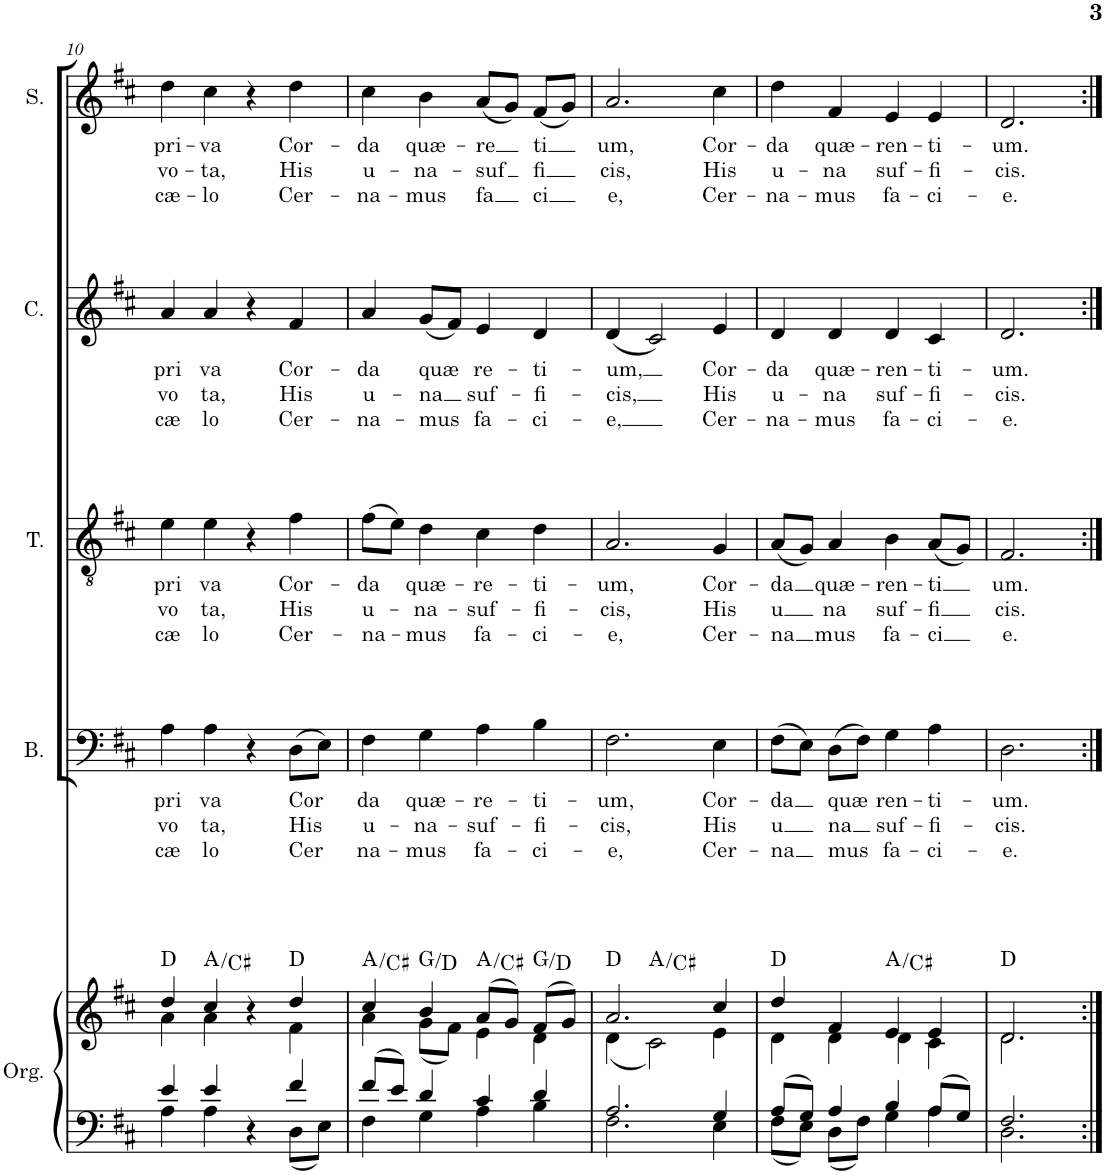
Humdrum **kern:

**kern	**kern	**text	**text	**text	**harte	**kern	**text	**text	**text	**kern	**text	**text	**text	**kern	**text	**text	**text	**kern	**text	**text	**text
*part5	*part5	*part5	*part5	*part5	*part5	*part4	*part4	*part4	*part4	*part3	*part3	*part3	*part3	*part2	*part2	*part2	*part2	*part1	*part1	*part1	*part1
*staff6	*staff5	*staff5	*staff5	*staff5	*	*staff4	*staff4	*staff4	*staff4	*staff3	*staff3	*staff3	*staff3	*staff2	*staff2	*staff2	*staff2	*staff1	*staff1	*staff1	*staff1
*I"Órgano	*	*	*	*	*	*I"Bajo	*	*	*	*I"Tenor	*	*	*	*I"Contralto	*	*	*	*I"Soprano	*	*	*
*	*	*	*	*	*	*I'B.	*	*	*	*I'T.	*	*	*	*I'C.	*	*	*	*I'S.	*	*	*
!!LO:PB:g=z
*clefF4	*clefG2	*	*	*	*	*clefF4	*	*	*	*clefGv2	*	*	*	*clefG2	*	*	*	*clefG2	*	*	*
*k[f#c#]	*k[f#c#]	*	*	*	*	*k[f#c#]	*	*	*	*k[f#c#]	*	*	*	*k[f#c#]	*	*	*	*k[f#c#]	*	*	*
*M4/4	*M4/4	*	*	*	*	*M4/4	*	*	*	*M4/4	*	*	*	*M4/4	*	*	*	*M4/4	*	*	*
=10	=10	=10	=10	=10	=10	=10	=10	=10	=10	=10	=10	=10	=10	=10	=10	=10	=10	=10	=10	=10	=10
*^	*	*	*	*	*	*	*	*	*	*	*	*	*	*	*	*	*	*	*	*	*
!	!	!	!LO:LY:b	!LO:LY:b	!LO:LY:b	!	!	!LO:LY:b	!LO:LY:b	!LO:LY:b	!	!LO:LY:b	!LO:LY:b	!LO:LY:b	!	!LO:LY:b	!LO:LY:b	!LO:LY:b	!	!LO:LY:b	!LO:LY:b	!LO:LY:b
*	*	*^	*	*	*	*	*	*	*	*	*	*	*	*	*	*	*	*	*	*	*	*
4e/	4A\	4dd/	4a\	pri-	vo-	cæ-	D:maj	4A\	pri	vo	cæ	4e\	pri	vo	cæ	4a/	pri	vo	cæ	4dd\	pri-	vo-	cæ-
!	!	!	!	!LO:LY:b	!LO:LY:b	!LO:LY:b	!	!	!LO:LY:b	!LO:LY:b	!LO:LY:b	!	!LO:LY:b	!LO:LY:b	!LO:LY:b	!	!LO:LY:b	!LO:LY:b	!LO:LY:b	!	!LO:LY:b	!LO:LY:b	!LO:LY:b
4e/	4A\	4cc#/	4a\	-va	-ta,	-lo	A:maj/3	4A\	-va	-ta,	-lo	4e\	-va	-ta,	-lo	4a/	-va	-ta,	-lo	4cc#\	-va	-ta,	-lo
4r	4ryy	4r	4ryy	.	.	.	.	4r	.	.	.	4r	.	.	.	4r	.	.	.	4r	.	.	.
!	!	!	!	!LO:LY:b	!LO:LY:b	!LO:LY:b	!	!	!LO:LY:b	!LO:LY:b	!LO:LY:b	!	!LO:LY:b	!LO:LY:b	!LO:LY:b	!	!LO:LY:b	!LO:LY:b	!LO:LY:b	!	!LO:LY:b	!LO:LY:b	!LO:LY:b
4f#/	8D\L	4dd/	4f#\	Cor-	His	Cer-	D:maj	(8D\L	Cor	His	Cer	4f#\	Cor-	His	Cer-	4f#/	Cor-	His	Cer-	4dd\	Cor-	His	Cer-
.	8E\J	.	.	.	.	.	.	8E\J)	.	.	.	.	.	.	.	.	.	.	.	.	.	.	.
=11	=11	=11	=11	=11	=11	=11	=11	=11	=11	=11	=11	=11	=11	=11	=11	=11	=11	=11	=11	=11	=11	=11	=11
!	!	!	!	!LO:LY:b	!LO:LY:b	!LO:LY:b	!	!	!LO:LY:b	!LO:LY:b	!LO:LY:b	!	!LO:LY:b	!LO:LY:b	!LO:LY:b	!	!LO:LY:b	!LO:LY:b	!LO:LY:b	!	!LO:LY:b	!LO:LY:b	!LO:LY:b
8f#/L	4F#\	4cc#/	4a\	-da	u-	-na-	A:maj/3	4F#\	-da	u-	-na-	(8f#\L	-da	u-	-na-	4a/	-da	u-	-na-	4cc#\	-da	u-	-na-
8e/J	.	.	.	.	.	.	.	.	.	.	.	8e\J)	.	.	.	.	.	.	.	.	.	.	.
!	!	!	!	!LO:LY:b	!LO:LY:b	!LO:LY:b	!	!	!LO:LY:b	!LO:LY:b	!LO:LY:b	!	!LO:LY:b	!LO:LY:b	!LO:LY:b	!	!LO:LY:b	!LO:LY:b	!LO:LY:b	!	!LO:LY:b	!LO:LY:b	!LO:LY:b
4d/	4G\	4b/	(8g\L	quæ-	-na-	-mus	G:maj/5	4G\	quæ-	-na-	-mus	4d\	quæ-	-na-	-mus	(8g/L	quæ	-na	-mus	4b\	quæ-	-na-	-mus
.	.	.	8f#\J)	.	.	.	.	.	.	.	.	.	.	.	.	8f#/J)	.	.	.	.	.	.	.
!	!	!	!	!LO:LY:b	!LO:LY:b	!LO:LY:b	!	!	!LO:LY:b	!LO:LY:b	!LO:LY:b	!	!LO:LY:b	!LO:LY:b	!LO:LY:b	!	!LO:LY:b	!LO:LY:b	!LO:LY:b	!	!LO:LY:b	!LO:LY:b	!LO:LY:b
4c#/	4A\	(8a/L	4e\	-re	-suf	fa	A:maj/3	4A\	-re-	-suf-	fa-	4c#\	-re-	-suf-	fa-	4e/	-re-	-suf-	fa-	(8a/L	-re	-suf	fa
.	.	8g/J)	.	.	.	.	.	.	.	.	.	.	.	.	.	.	.	.	.	8g/J)	.	.	.
!	!	!	!	!LO:LY:b	!LO:LY:b	!LO:LY:b	!	!	!LO:LY:b	!LO:LY:b	!LO:LY:b	!	!LO:LY:b	!LO:LY:b	!LO:LY:b	!	!LO:LY:b	!LO:LY:b	!LO:LY:b	!	!LO:LY:b	!LO:LY:b	!LO:LY:b
4d/	4B\	(8f#/L	4d\	ti	fi	ci	G:maj/5	4B\	-ti-	-fi-	-ci-	4d\	-ti-	-fi-	-ci-	4d/	-ti-	-fi-	-ci-	(8f#/L	ti	fi	ci
.	.	8g/J)	.	.	.	.	.	.	.	.	.	.	.	.	.	.	.	.	.	8g/J)	.	.	.
=12	=12	=12	=12	=12	=12	=12	=12	=12	=12	=12	=12	=12	=12	=12	=12	=12	=12	=12	=12	=12	=12	=12	=12
!	!	!	!	!LO:LY:b	!LO:LY:b	!LO:LY:b	!	!	!LO:LY:b	!LO:LY:b	!LO:LY:b	!	!LO:LY:b	!LO:LY:b	!LO:LY:b	!	!LO:LY:b	!LO:LY:b	!LO:LY:b	!	!LO:LY:b	!LO:LY:b	!LO:LY:b
2.A/	2.F#\	2.a/	(4d\	um,	cis,	e,	D:maj	2.F#\	um,	cis,	e,	2.A/	um,	cis,	e,	(4d/	-um,	-cis,	-e,	2.a/	um,	cis,	e,
.	.	.	2c#\)	.	.	.	A:maj/3	.	.	.	.	.	.	.	.	2c#/)	.	.	.	.	.	.	.
!	!	!	!	!LO:LY:b	!LO:LY:b	!LO:LY:b	!	!	!LO:LY:b	!LO:LY:b	!LO:LY:b	!	!LO:LY:b	!LO:LY:b	!LO:LY:b	!	!LO:LY:b	!LO:LY:b	!LO:LY:b	!	!LO:LY:b	!LO:LY:b	!LO:LY:b
4G/	4E\	4cc#/	4e\	Cor-	His	Cer-	.	4E\	Cor-	His	Cer-	4G/	Cor-	His	Cer-	4e/	Cor-	His	Cer-	4cc#\	Cor-	His	Cer-
=13	=13	=13	=13	=13	=13	=13	=13	=13	=13	=13	=13	=13	=13	=13	=13	=13	=13	=13	=13	=13	=13	=13	=13
!	!	!	!	!LO:LY:b	!LO:LY:b	!LO:LY:b	!	!	!LO:LY:b	!LO:LY:b	!LO:LY:b	!	!LO:LY:b	!LO:LY:b	!LO:LY:b	!	!LO:LY:b	!LO:LY:b	!LO:LY:b	!	!LO:LY:b	!LO:LY:b	!LO:LY:b
8A/L	8F#\L	4dd/	4d\	-da	u-	-na-	D:maj	(8F#\L	-da	u	-na	(8A/L	-da	u	-na	4d/	-da	u-	-na-	4dd\	-da	u-	-na-
8G/J	8E\J	.	.	.	.	.	.	8E\J)	.	.	.	8G/J)	.	.	.	.	.	.	.	.	.	.	.
!	!	!	!	!LO:LY:b	!LO:LY:b	!LO:LY:b	!	!	!LO:LY:b	!LO:LY:b	!LO:LY:b	!	!LO:LY:b	!LO:LY:b	!LO:LY:b	!	!LO:LY:b	!LO:LY:b	!LO:LY:b	!	!LO:LY:b	!LO:LY:b	!LO:LY:b
4A/	8D\L	4f#/	4d\	quæ-	-na	-mus	.	(8D\L	quæ	-na	-mus	4A/	quæ-	-na	-mus	4d/	quæ-	-na	-mus	4f#/	quæ-	-na	-mus
.	8F#\J	.	.	.	.	.	.	8F#\J)	.	.	.	.	.	.	.	.	.	.	.	.	.	.	.
!	!	!	!	!LO:LY:b	!LO:LY:b	!LO:LY:b	!	!	!LO:LY:b	!LO:LY:b	!LO:LY:b	!	!LO:LY:b	!LO:LY:b	!LO:LY:b	!	!LO:LY:b	!LO:LY:b	!LO:LY:b	!	!LO:LY:b	!LO:LY:b	!LO:LY:b
4B/	4G\	4e/	4d\	-ren-	suf-	fa-	A:maj/3	4G\	-ren-	suf-	fa-	4B\	-ren-	suf-	fa-	4d/	-ren-	suf-	fa-	4e/	-ren-	suf-	fa-
!	!	!	!	!LO:LY:b	!LO:LY:b	!LO:LY:b	!	!	!LO:LY:b	!LO:LY:b	!LO:LY:b	!	!LO:LY:b	!LO:LY:b	!LO:LY:b	!	!LO:LY:b	!LO:LY:b	!LO:LY:b	!	!LO:LY:b	!LO:LY:b	!LO:LY:b
8A/L	4A\	4e/	4c#\	-ti-	-fi-	-ci-	.	4A\	-ti-	-fi-	-ci-	(8A/L	-ti	-fi	-ci	4c#/	-ti-	-fi-	-ci-	4e/	-ti-	-fi-	-ci-
8G/J	.	.	.	.	.	.	.	.	.	.	.	8G/J)	.	.	.	.	.	.	.	.	.	.	.
=14	=14	=14	=14	=14	=14	=14	=14	=14	=14	=14	=14	=14	=14	=14	=14	=14	=14	=14	=14	=14	=14	=14	=14
!	!	!	!	!LO:LY:b	!LO:LY:b	!LO:LY:b	!	!	!LO:LY:b	!LO:LY:b	!LO:LY:b	!	!LO:LY:b	!LO:LY:b	!LO:LY:b	!	!LO:LY:b	!LO:LY:b	!LO:LY:b	!	!LO:LY:b	!LO:LY:b	!LO:LY:b
2.F#/	2.D\	2.d/	2.d\	-um.	-cis.	-e.	D:maj	2.D\	-um.	-cis.	-e.	2.F#/	-um.	-cis.	-e.	2.d/	-um.	-cis.	-e.	2.d/	-um.	-cis.	-e.
*v	*v	*	*	*	*	*	*	*	*	*	*	*	*	*	*	*	*	*	*	*	*	*	*
*	*v	*v	*	*	*	*	*	*	*	*	*	*	*	*	*	*	*	*	*	*	*	*
=:|!	=:|!	=:|!	=:|!	=:|!	=:|!	=:|!	=:|!	=:|!	=:|!	=:|!	=:|!	=:|!	=:|!	=:|!	=:|!	=:|!	=:|!	=:|!	=:|!	=:|!	=:|!
*-	*-	*-	*-	*-	*-	*-	*-	*-	*-	*-	*-	*-	*-	*-	*-	*-	*-	*-	*-	*-	*-
